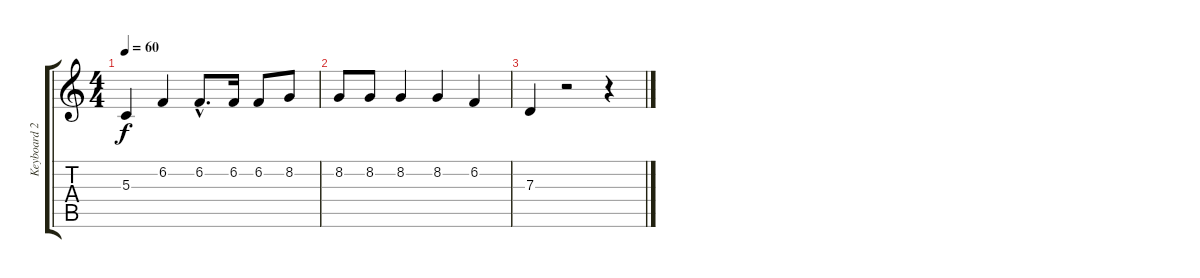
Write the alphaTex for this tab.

\track ("Keyboard 2" "Keyboard 2") {instrument stringensemble1}
\staff {score tabs}
\tuning (E4 B3 G3 D3 A2 E2) {hide}
\ts (4 4)
\tempo 60
\clef g2
\ks c
5.3.4{dy f} 6.2.4 6.2{hac}.8{d} 6.2.16 6.2.8 8.2.8 |
8.2.8 8.2.8 8.2.4 8.2.4 6.2.4 |
7.3.4 r.2 r.4
